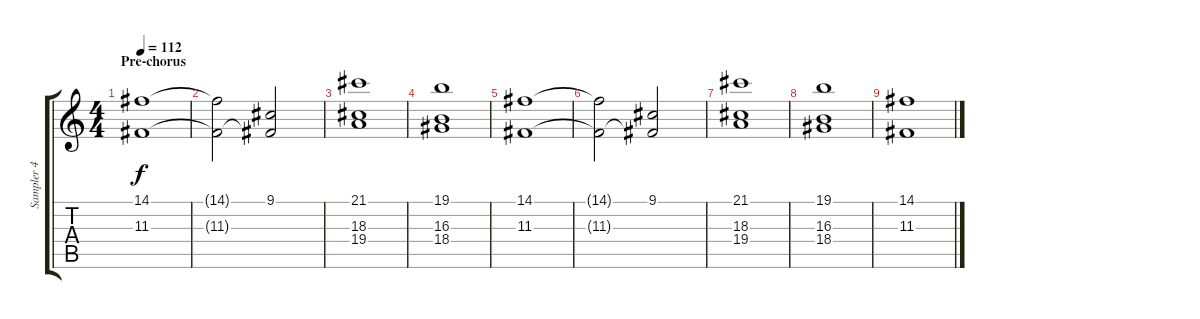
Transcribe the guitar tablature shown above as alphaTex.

\track ("Sampler 4" "Sampler 4") {instrument pad2warm}
\staff {score tabs}
\tuning (E4 B3 G3 D3 A2 E2) {hide}
\ts (4 4)
\section ("" "Pre-chorus")
\tempo 112
\clef g2
\ks c
(14.1 11.3).1{dy f volume 7 instrument pad2warm} |
(14.1{t} 11.3{t}).2 (9.1 11.3{t}).2 |
(21.1 18.3 19.4).1 |
(19.1 16.3 18.4).1 |
(14.1 11.3).1{volume 7 instrument pad2warm} |
(14.1{t} 11.3{t}).2 (9.1 11.3{t}).2 |
(21.1 18.3 19.4).1 |
(19.1 16.3 18.4).1 |
(14.1 11.3).1
